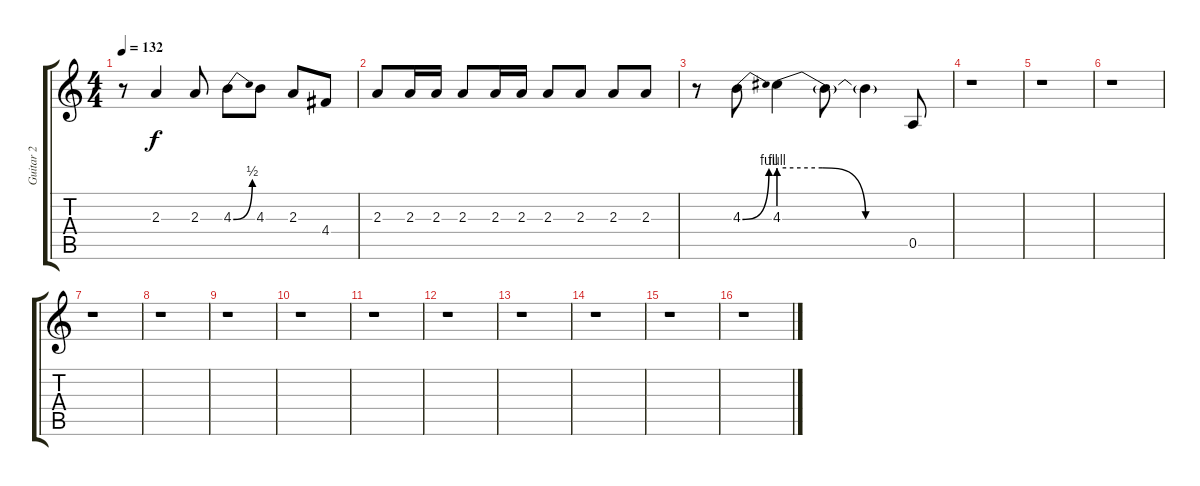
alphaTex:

\track ("Guitar 2" "Guitar 2") {instrument distortionguitar}
\staff {score tabs}
\tuning (E4 B3 G3 D3 A2 E2) {hide}
\ts (4 4)
\tempo 132
\clef g2
\ks c
r.8{dy f} 2.3.4 2.3.8 4.3{be (bend 0 0 60 2)}.8 4.3.8 2.3.8 4.4.8 |
2.3.8 2.3.16 2.3.16 2.3.8 2.3.16 2.3.16 2.3.8 2.3.8 2.3.8 2.3.8 |
r.8 4.3{be (bend 0 0 60 4)}.8 4.3{be (custom 0 4 20 4 40 0 60 0)}.4 4.3{t}.8 4.3{t}.4 0.5.8 |
r.1 |
r.1 |
r.1 |
r.1 |
r.1 |
r.1 |
r.1 |
r.1 |
r.1 |
r.1 |
r.1 |
r.1 |
r.1
